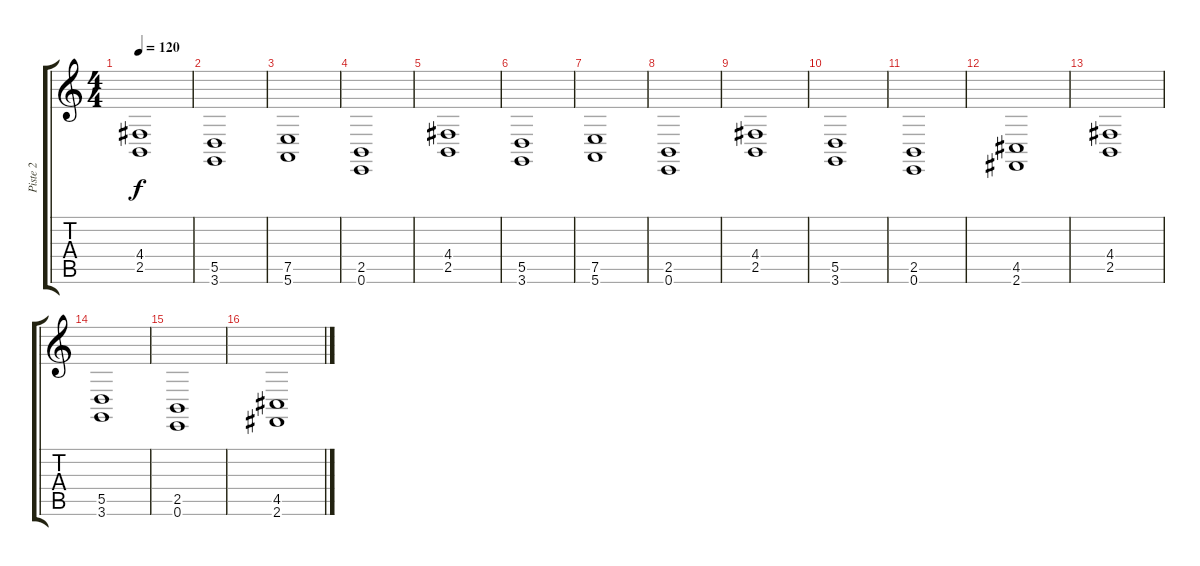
\track ("Piste 2" "Piste 2") {instrument recorder}
\staff {score tabs}
\tuning (E4 B3 G3 D3 A2 E2) {hide}
\ts (4 4)
\tempo 120
\clef g2
\ks c
(4.4 2.5).1{dy f} |
(5.5 3.6).1 |
(7.5 5.6).1 |
(2.5 0.6).1 |
(4.4 2.5).1 |
(5.5 3.6).1 |
(7.5 5.6).1 |
(2.5 0.6).1 |
(4.4 2.5).1 |
(5.5 3.6).1 |
(2.5 0.6).1 |
(4.5 2.6).1 |
(4.4 2.5).1 |
(5.5 3.6).1 |
(2.5 0.6).1 |
(4.5 2.6).1
